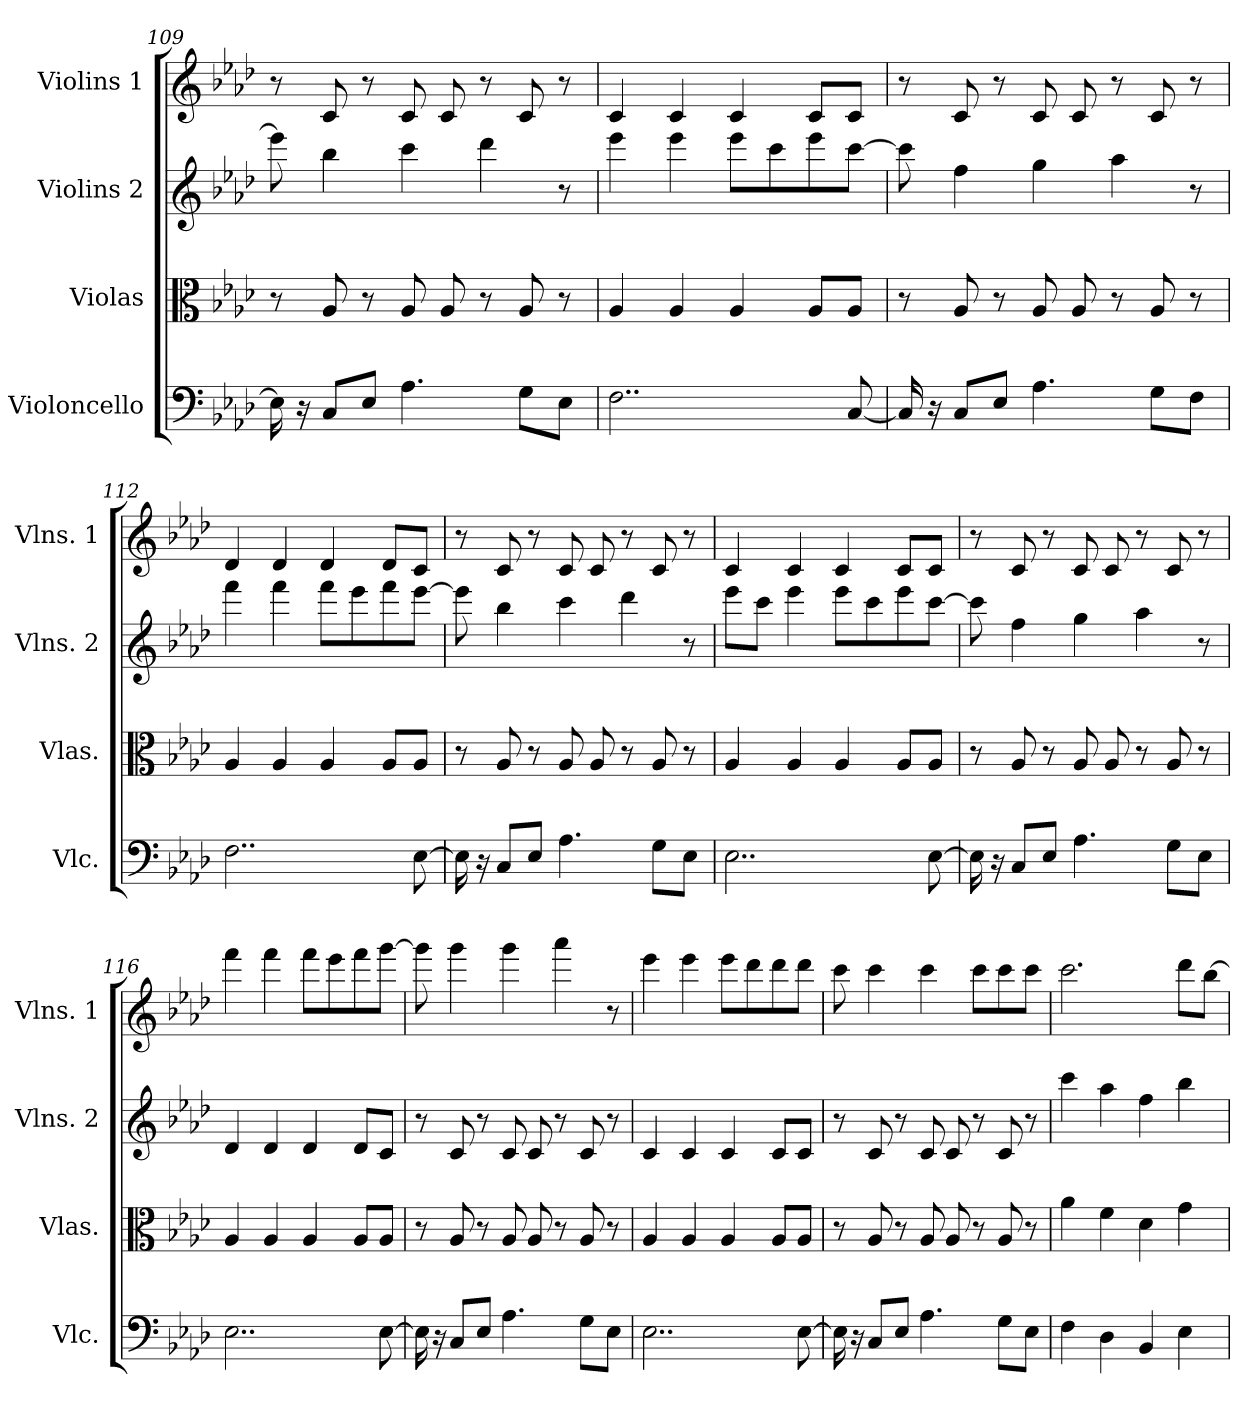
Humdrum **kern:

**kern	**kern	**kern	**kern
*part4	*part3	*part2	*part1
*staff4	*staff3	*staff2	*staff1
*I"Violoncello	*I"Violas	*I"Violins 2	*I"Violins 1
*I'Vlc.	*I'Vlas.	*I'Vlns. 2	*I'Vlns. 1
*clefF4	*clefC3	*clefG2	*clefG2
*k[b-e-a-d-]	*k[b-e-a-d-]	*k[b-e-a-d-]	*k[b-e-a-d-]
*A-:	*A-:	*A-:	*A-:
=109	=109	=109	=109
16E-\]	8r	8eee-\]	8r
16r	.	.	.
8C/L	8A-/	4bb-\	8c/
8E-/J	8r	.	8r
4.A-\	8A-/	4ccc\	8c/
.	8A-/	.	8c/
.	8r	4ddd-\	8r
8G\L	8A-/	.	8c/
8E-\J	8r	8r	8r
!!LO:PB:g=z
=110	=110	=110	=110
2..F\	4A-/	4eee-\	4c/
.	4A-/	4eee-\	4c/
.	4A-/	8eee-\L	4c/
.	.	8ccc\	.
.	8A-/L	8eee-\	8c/L
[8C/	8A-/J	[8ccc\J	8c/J
!!LO:PB:g=z
=111	=111	=111	=111
16C/]	8r	8ccc\]	8r
16r	.	.	.
8C/L	8A-/	4ff\	8c/
8E-/J	8r	.	8r
4.A-\	8A-/	4gg\	8c/
.	8A-/	.	8c/
.	8r	4aa-\	8r
8G\L	8A-/	.	8c/
8F\J	8r	8r	8r
=112	=112	=112	=112
2..F\	4A-/	4fff\	4d-/
.	4A-/	4fff\	4d-/
.	4A-/	8fff\L	4d-/
.	.	8eee-\	.
.	8A-/L	8fff\	8d-/L
[8E-\	8A-/J	[8eee-\J	8c/J
=113	=113	=113	=113
16E-\]	8r	8eee-\]	8r
16r	.	.	.
8C/L	8A-/	4bb-\	8c/
8E-/J	8r	.	8r
4.A-\	8A-/	4ccc\	8c/
.	8A-/	.	8c/
.	8r	4ddd-\	8r
8G\L	8A-/	.	8c/
8E-\J	8r	8r	8r
!!LO:PB:g=z
=114	=114	=114	=114
2..E-\	4A-/	8eee-\L	4c/
.	.	8ccc\J	.
.	4A-/	4eee-\	4c/
.	4A-/	8eee-\L	4c/
.	.	8ccc\	.
.	8A-/L	8eee-\	8c/L
[8E-\	8A-/J	[8ccc\J	8c/J
!!LO:PB:g=z
=115	=115	=115	=115
16E-\]	8r	8ccc\]	8r
16r	.	.	.
8C/L	8A-/	4ff\	8c/
8E-/J	8r	.	8r
4.A-\	8A-/	4gg\	8c/
.	8A-/	.	8c/
.	8r	4aa-\	8r
8G\L	8A-/	.	8c/
8E-\J	8r	8r	8r
=116	=116	=116	=116
2..E-\	4A-/	4d-/	4fff\
.	4A-/	4d-/	4fff\
.	4A-/	4d-/	8fff\L
.	.	.	8eee-\
.	8A-/L	8d-/L	8fff\
[8E-\	8A-/J	8c/J	[8ggg\J
=117	=117	=117	=117
16E-\]	8r	8r	8ggg\]
16r	.	.	.
8C/L	8A-/	8c/	4ggg\
8E-/J	8r	8r	.
4.A-\	8A-/	8c/	4ggg\
.	8A-/	8c/	.
.	8r	8r	4aaa-\
8G\L	8A-/	8c/	.
8E-\J	8r	8r	8r
!!LO:PB:g=z
=118	=118	=118	=118
2..E-\	4A-/	4c/	4eee-\
.	4A-/	4c/	4eee-\
.	4A-/	4c/	8eee-\L
.	.	.	8ddd-\
.	8A-/L	8c/L	8ddd-\
[8E-\	8A-/J	8c/J	8ddd-\J
=119	=119	=119	=119
16E-\]	8r	8r	8ccc\
16r	.	.	.
8C/L	8A-/	8c/	4ccc\
8E-/J	8r	8r	.
4.A-\	8A-/	8c/	4ccc\
.	8A-/	8c/	.
.	8r	8r	8ccc\L
8G\L	8A-/	8c/	8ccc\
8E-\J	8r	8r	8ccc\J
=120	=120	=120	=120
4F\	4a-\	4ccc\	2.ccc\
4D-\	4f\	4aa-\	.
4BB-/	4d-\	4ff\	.
4E-\	4g\	4bb-\	8ddd-\L
.	.	.	[8bb-\J
=	=	=	=
*-	*-	*-	*-
